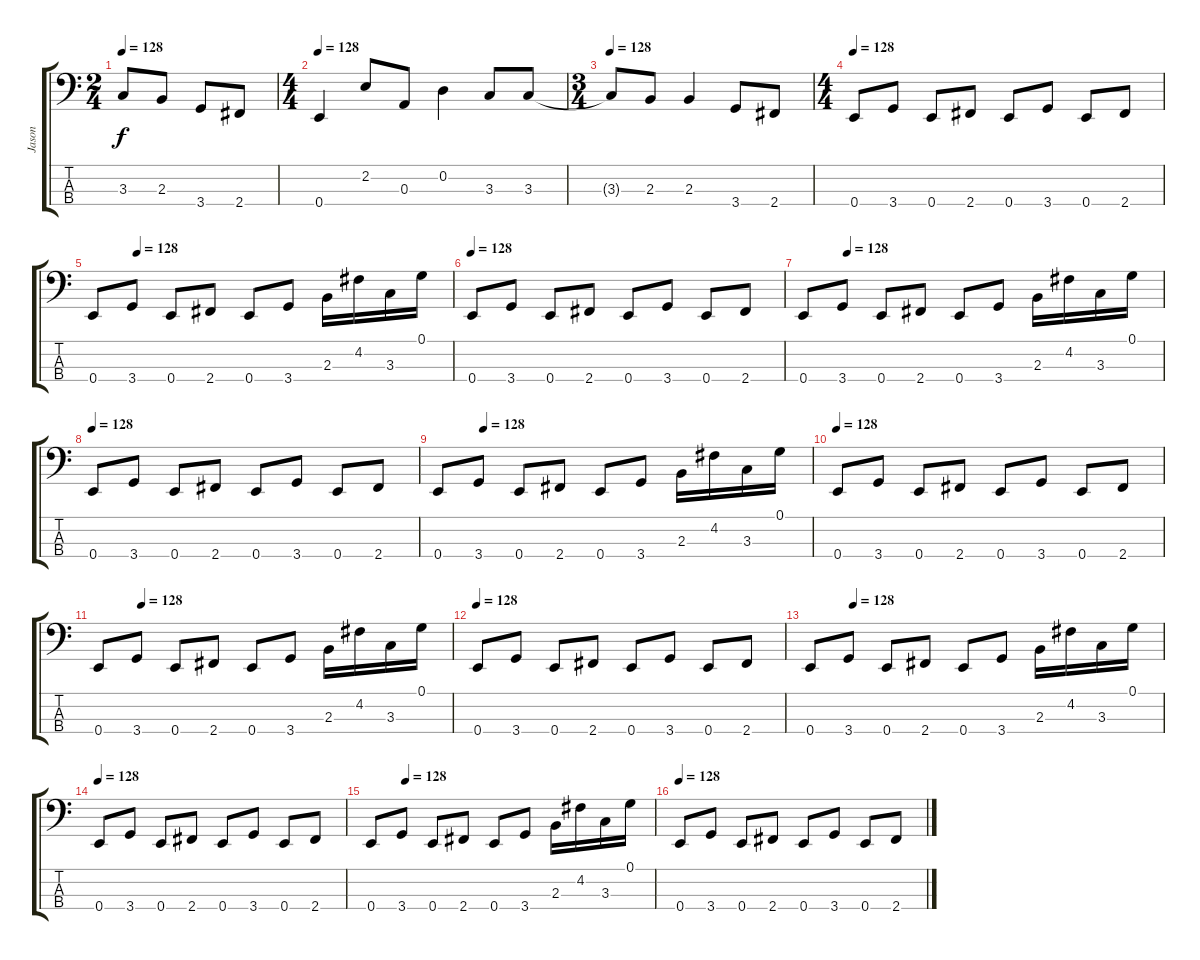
\track ("Jason" "Jason") {instrument electricbasspick}
\staff {score tabs}
\tuning (G2 D2 A1 E1) {hide}
\ts (2 4)
\tempo 128
\clef f4
\ks c
3.3{t}.8{dy f} 2.3.8 3.4.8 2.4.8 |
\ts (4 4)
\tempo 128
0.4.4 2.2.8 0.3.8 0.2.4 3.3.8 3.3.8 |
\ts (3 4)
\tempo 128
3.3{t}.8 2.3.8 2.3.4 3.4.8 2.4.8 |
\ts (4 4)
\tempo 128
0.4.8 3.4.8 0.4.8 2.4.8 0.4.8 3.4.8 0.4.8 2.4.8 |
\tempo (128 0.125)
0.4.8 3.4.8 0.4.8 2.4.8 0.4.8 3.4.8 2.3.16 4.2.16 3.3.16 0.1.16 |
\tempo 128
0.4.8 3.4.8 0.4.8 2.4.8 0.4.8 3.4.8 0.4.8 2.4.8 |
\tempo (128 0.125)
0.4.8 3.4.8 0.4.8 2.4.8 0.4.8 3.4.8 2.3.16 4.2.16 3.3.16 0.1.16 |
\tempo 128
0.4.8 3.4.8 0.4.8 2.4.8 0.4.8 3.4.8 0.4.8 2.4.8 |
\tempo (128 0.125)
0.4.8 3.4.8 0.4.8 2.4.8 0.4.8 3.4.8 2.3.16 4.2.16 3.3.16 0.1.16 |
\tempo 128
0.4.8 3.4.8 0.4.8 2.4.8 0.4.8 3.4.8 0.4.8 2.4.8 |
\tempo (128 0.125)
0.4.8 3.4.8 0.4.8 2.4.8 0.4.8 3.4.8 2.3.16 4.2.16 3.3.16 0.1.16 |
\tempo 128
0.4.8 3.4.8 0.4.8 2.4.8 0.4.8 3.4.8 0.4.8 2.4.8 |
\tempo (128 0.125)
0.4.8 3.4.8 0.4.8 2.4.8 0.4.8 3.4.8 2.3.16 4.2.16 3.3.16 0.1.16 |
\tempo 128
0.4.8 3.4.8 0.4.8 2.4.8 0.4.8 3.4.8 0.4.8 2.4.8 |
\tempo (128 0.125)
0.4.8 3.4.8 0.4.8 2.4.8 0.4.8 3.4.8 2.3.16 4.2.16 3.3.16 0.1.16 |
\tempo 128
0.4.8 3.4.8 0.4.8 2.4.8 0.4.8 3.4.8 0.4.8 2.4.8
